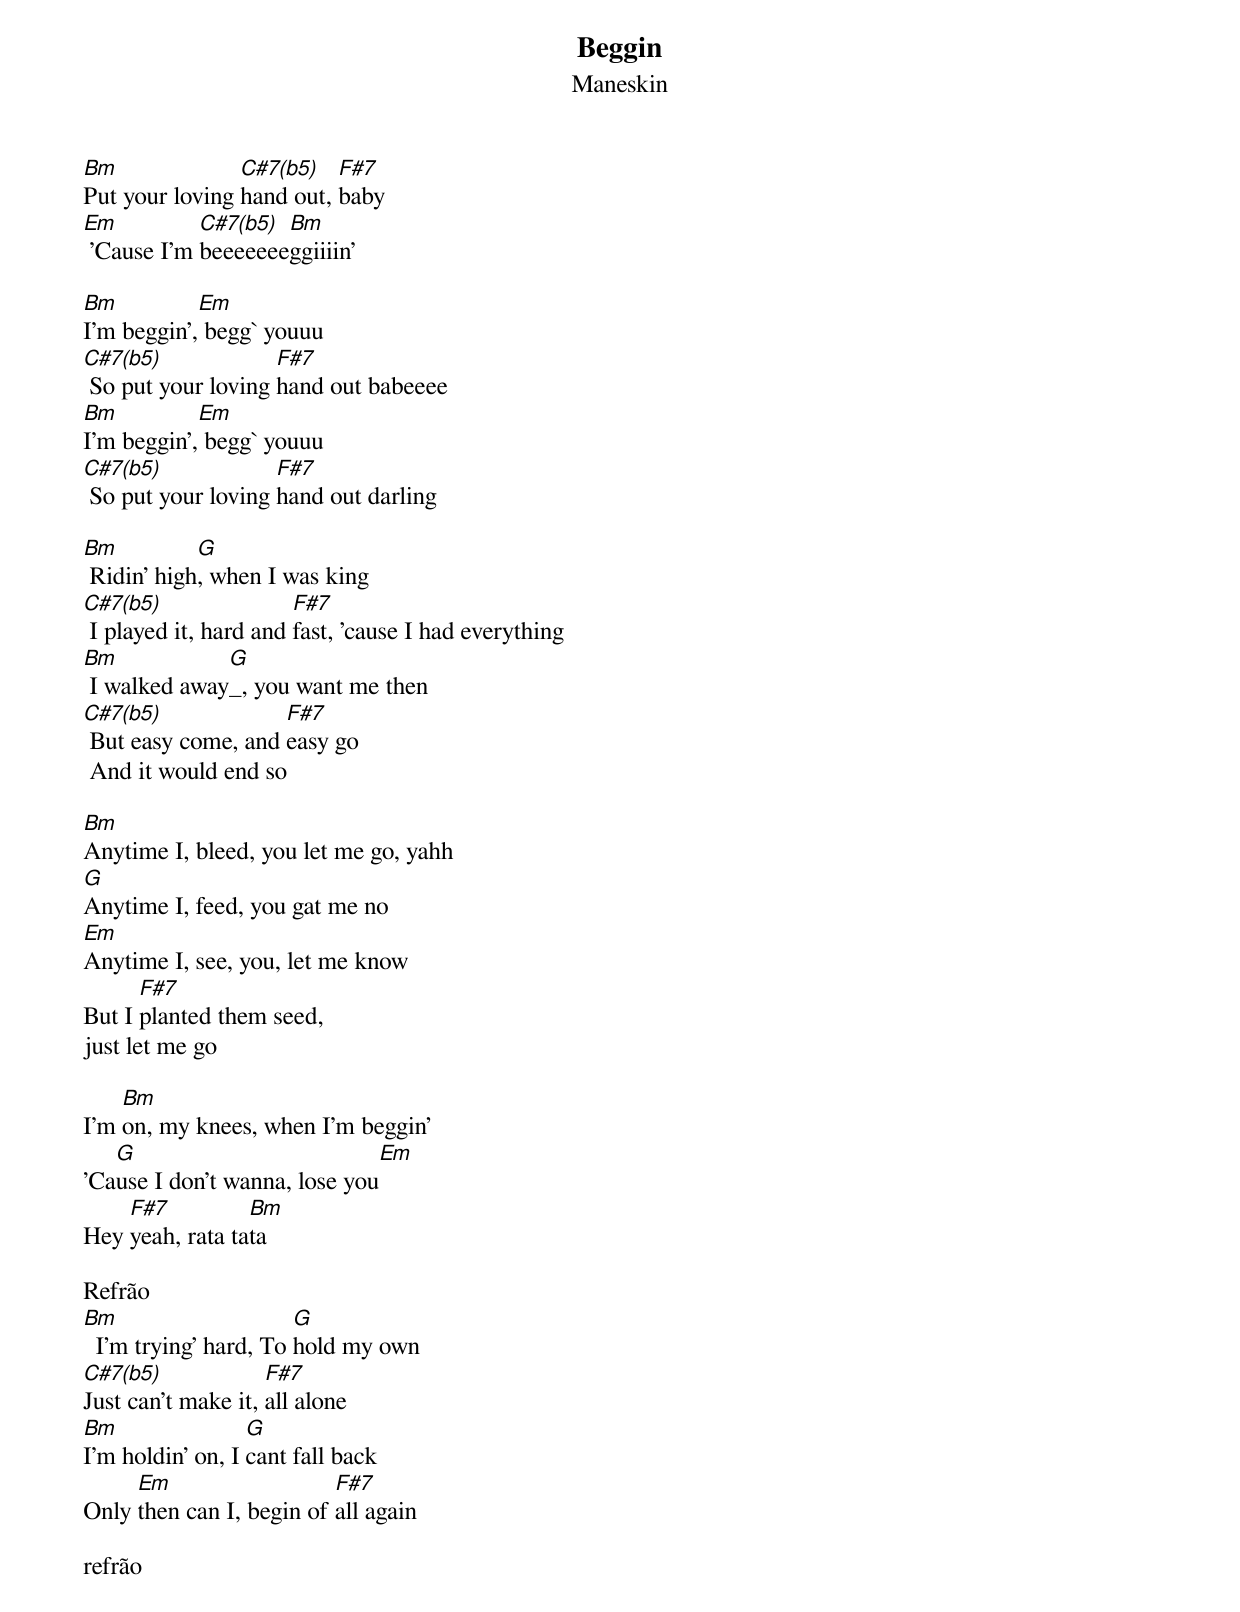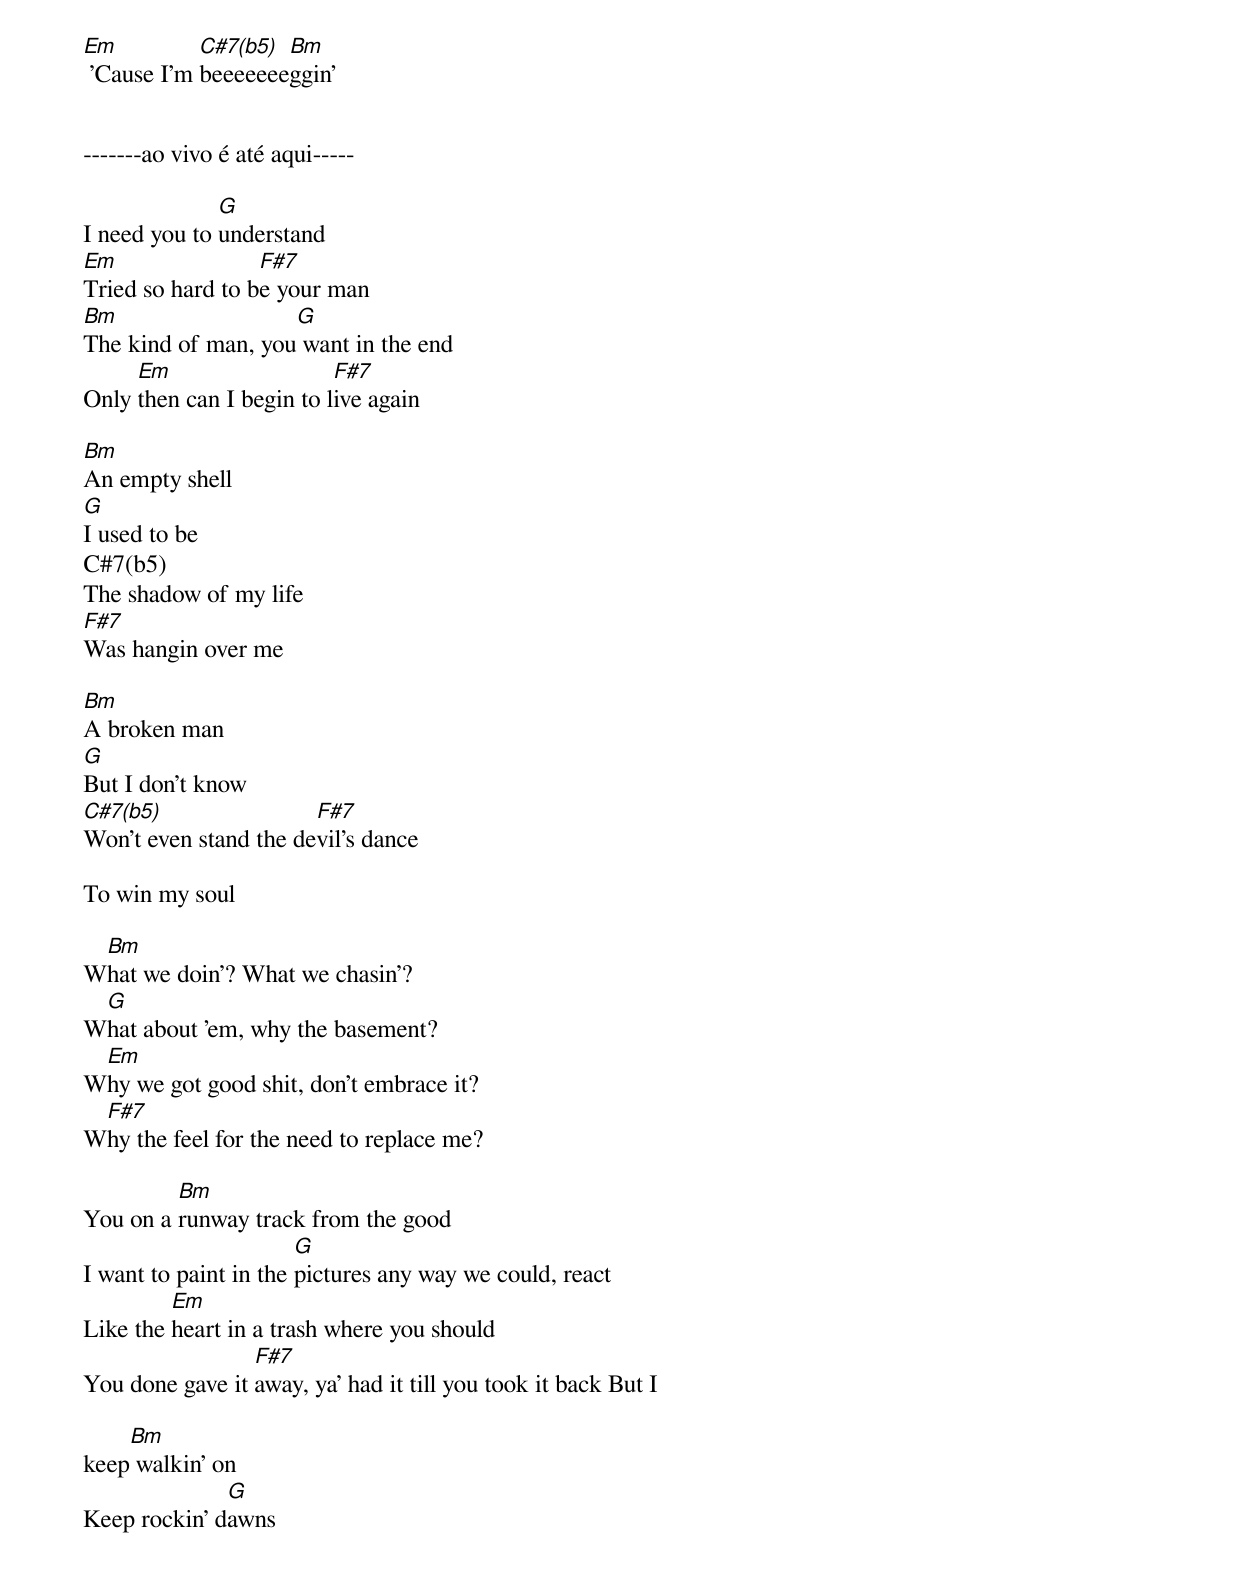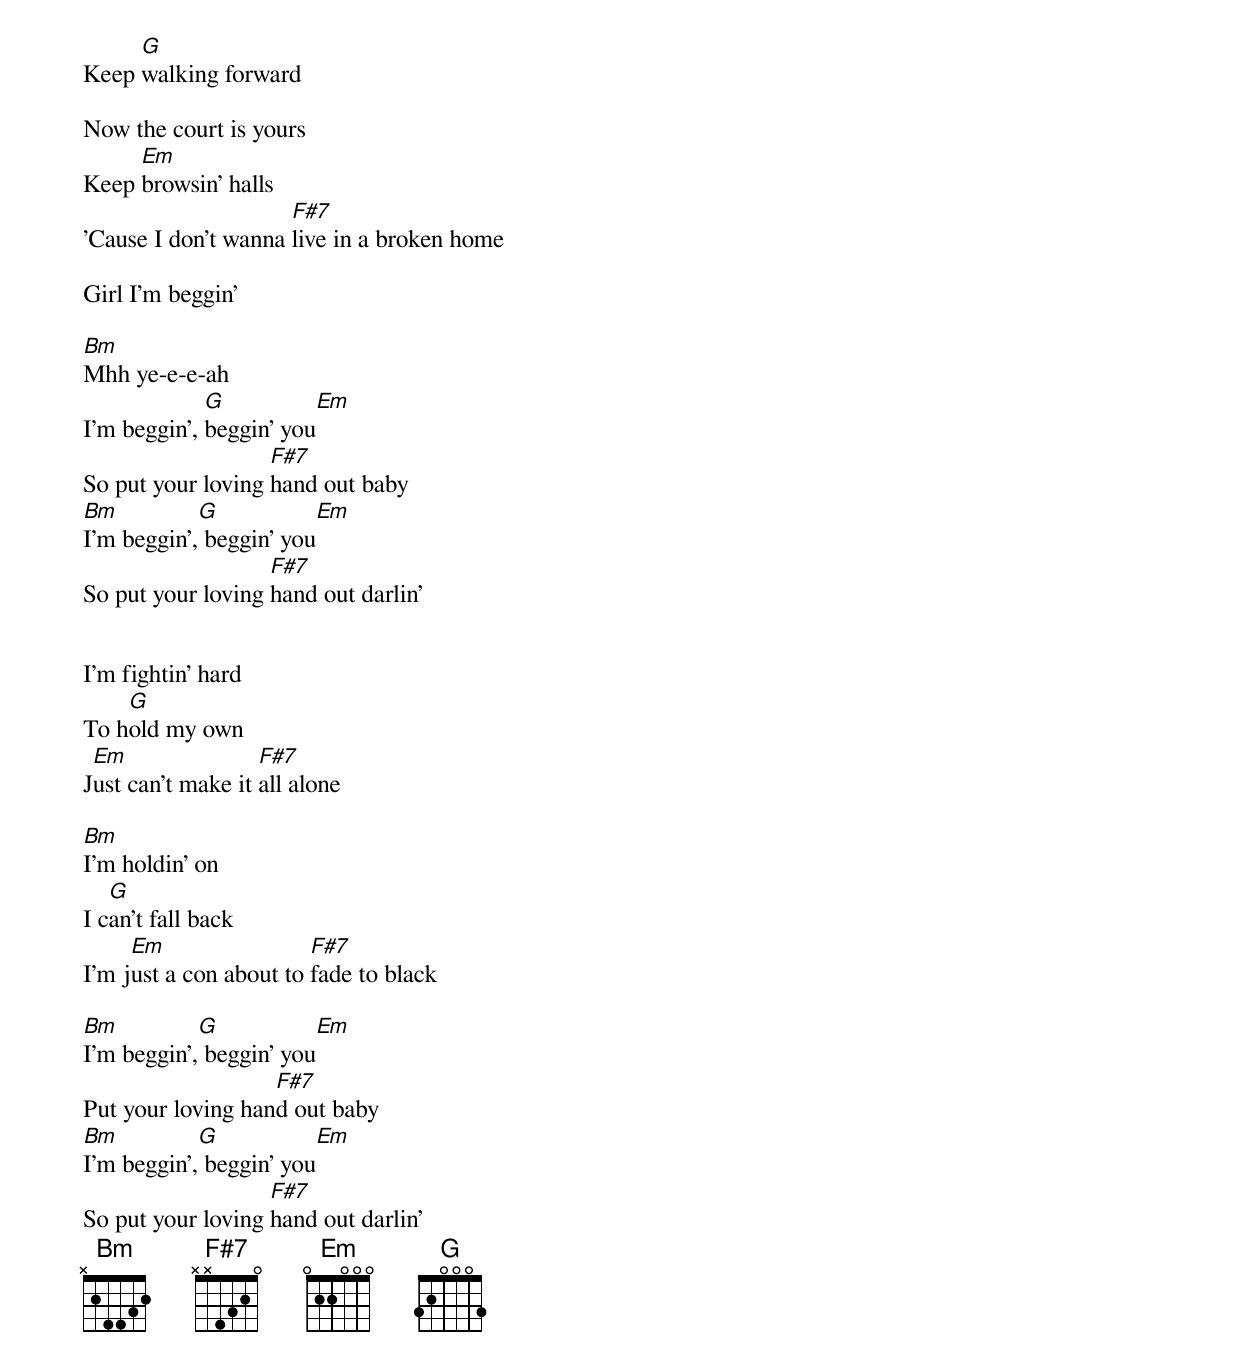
Beggin
Maneskin

Bm              C#7(b5)   F#7
Put your loving hand out, baby
Em          C#7(b5) Bm
 'Cause I'm beeeeeeeggiiiin'

Bm          Em
I'm beggin', begg` youuu
C#7(b5)             F#7
 So put your loving hand out babeeee
Bm          Em
I'm beggin', begg` youuu
C#7(b5)             F#7
 So put your loving hand out darling

Bm          G
 Ridin' high, when I was king
C#7(b5)                F#7
 I played it, hard and fast, 'cause I had everything
Bm            G
 I walked away_, you want me then
C#7(b5)             F#7
 But easy come, and easy go
 And it would end so

Bm
Anytime I, bleed, you let me go, yahh
G
Anytime I, feed, you gat me no
Em
Anytime I, see, you, let me know
      F#7
But I planted them seed,
just let me go

    Bm
I'm on, my knees, when I'm beggin'
   G                            Em
'Cause I don't wanna, lose you
    F#7          Bm
Hey yeah, rata tata

Refrão
Bm                     G
  I'm trying' hard, To hold my own
C#7(b5)             F#7
Just can't make it, all alone
Bm                G
I'm holdin' on, I cant fall back
     Em                   F#7
Only then can I, begin of all again

refrão

Em          C#7(b5) Bm
 'Cause I'm beeeeeeeggin'


-------ao vivo é até aqui-----

              G
I need you to understand
Em                F#7
Tried so hard to be your man
Bm                  G
The kind of man, you want in the end
     Em                   F#7
Only then can I begin to live again

Bm
An empty shell
G
I used to be
C#7(b5)
The shadow of my life
F#7
Was hangin over me

Bm
A broken man
G
But I don't know
C#7(b5)                F#7
Won't even stand the devil's dance

To win my soul

 Bm
What we doin'? What we chasin'?
 G
What about 'em, why the basement?
 Em
Why we got good shit, don't embrace it?
 F#7
Why the feel for the need to replace me?

         Bm
You on a runway track from the good
                       G
I want to paint in the pictures any way we could, react
         Em
Like the heart in a trash where you should
                 F#7
You done gave it away, ya' had it till you took it back But I

    Bm
keep walkin' on
              G
Keep rockin' dawns
     G
Keep walking forward

Now the court is yours
     Em
Keep browsin' halls
                     F#7
'Cause I don't wanna live in a broken home

Girl I'm beggin'

Bm
Mhh ye-e-e-ah
             G            Em
I'm beggin', beggin' you
                   F#7
So put your loving hand out baby
Bm          G            Em
I'm beggin', beggin' you
                   F#7
So put your loving hand out darlin'


I'm fightin' hard
    G
To hold my own
 Em                F#7
Just can't make it all alone

Bm
I'm holdin' on
   G
I can't fall back
     Em                 F#7
I'm just a con about to fade to black

Bm          G            Em
I'm beggin', beggin' you
                   F#7
Put your loving hand out baby
Bm          G            Em
I'm beggin', beggin' you
                   F#7
So put your loving hand out darlin'
